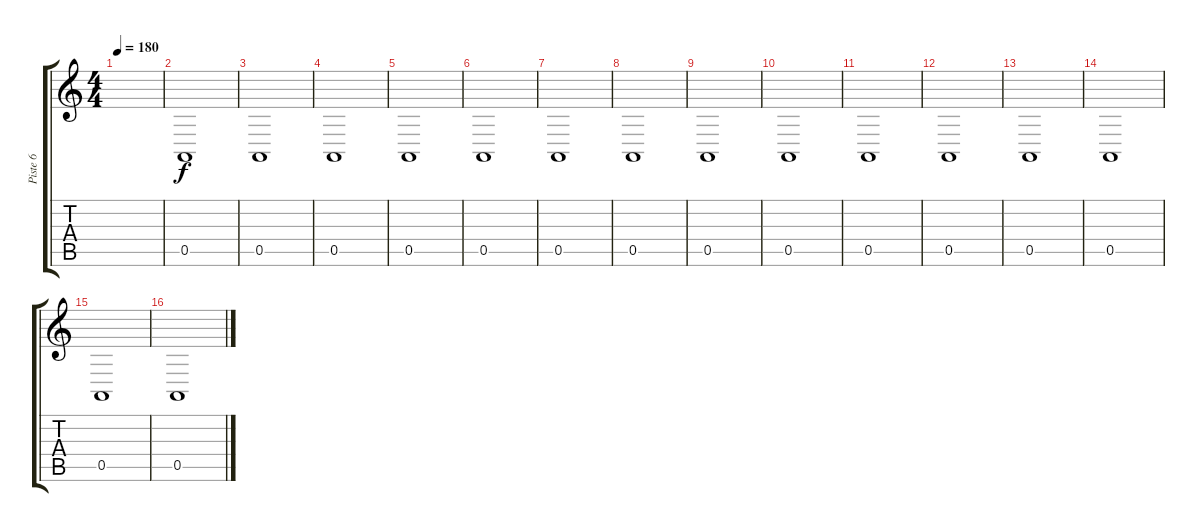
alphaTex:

\track ("Piste 6" "Piste 6") {instrument bassoon}
\staff {score tabs}
\tuning (E4 B3 G3 D3 A2 E2) {hide}
\ts (4 4)
\tempo 180
\clef g2
\ks c
|
0.5.1 |
0.5.1 |
0.5.1 |
0.5.1 |
0.5.1 |
0.5.1 |
0.5.1 |
0.5.1 |
0.5.1 |
0.5.1 |
0.5.1 |
0.5.1 |
0.5.1 |
0.5.1 |
0.5.1
